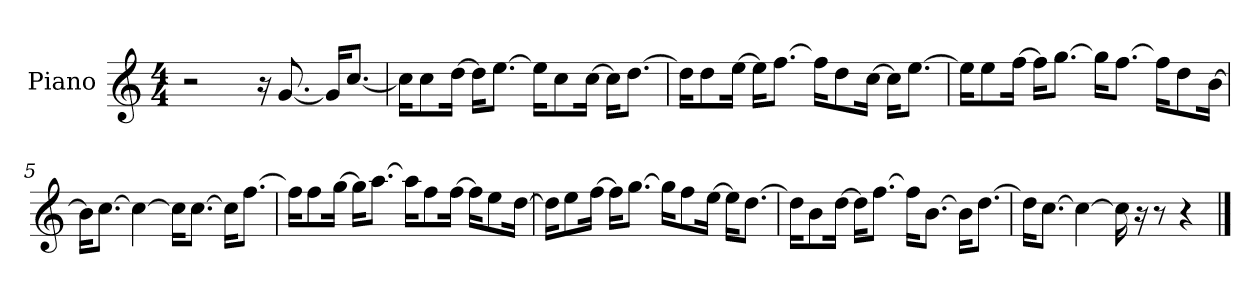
**kern
*part1
*staff1
*I"Piano
*I'P-no
*clefG2
*k[]
*M4/4
*MM90
=1
2r
16r
[8.g/
16g/KL]
[8.cc/J
=2
16cc\KL]
8cc\
[16dd\Jk
16dd\KL]
[8.ee\J
16ee\KL]
8cc\
[16cc\Jk
16cc\KL]
[8.dd\J
=3
16dd\KL]
8dd\
[16ee\Jk
16ee\KL]
[8.ff\J
16ff\KL]
8dd\
[16cc\Jk
16cc\KL]
[8.ee\J
=4
16ee\KL]
8ee\
[16ff\Jk
16ff\KL]
[8.gg\J
16gg\KL]
[8.ff\J
16ff\KL]
8dd\
[16b\Jk
!!LO:LB:g=z
=5
16b\KL]
[8.cc\J
4cc\_
16cc\KL]
[8.cc\J
16cc\KL]
[8.ff\J
=6
16ff\KL]
8ff\
[16gg\Jk
16gg\KL]
[8.aa\J
16aa\KL]
8ff\
[16ff\Jk
16ff\KL]
8ee\
[16dd\Jk
=7
16dd\KL]
8ee\
[16ff\Jk
16ff\KL]
[8.gg\J
16gg\KL]
8ff\
[16ee\Jk
16ee\KL]
[8.dd\J
=8
16dd\KL]
8b\
[16dd\Jk
16dd\KL]
[8.ff\J
16ff\KL]
[8.b\J
16b\KL]
[8.dd\J
!!LO:LB:g=z
=9
16dd\KL]
[8.cc\J
4cc\_
16cc\]
16r
8r
4r
==
*-
